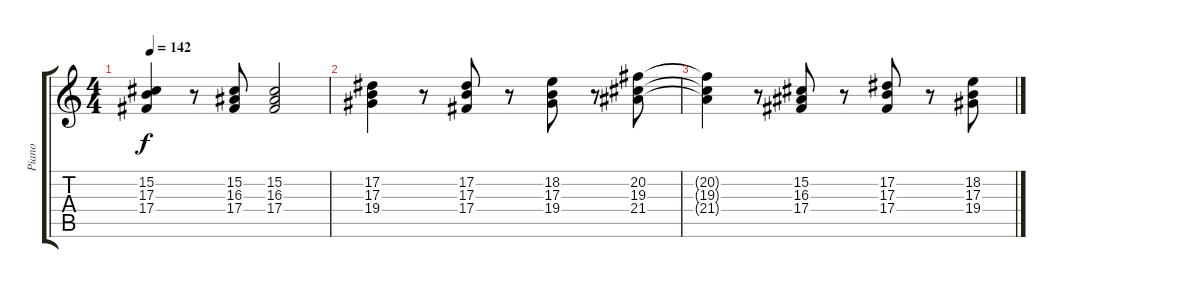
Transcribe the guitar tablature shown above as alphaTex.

\track ("Piano" "Piano") {instrument acousticgrandpiano}
\staff {score tabs}
\tuning (Eb4 Bb3 Gb3 Db3 Ab2 Eb2) {hide}
\ts (4 4)
\tempo 142
\clef g2
\ks c
(15.2{t} 17.3{t} 17.4{t}).4{dy f} r.8 (15.2 16.3 17.4).8 (15.2 16.3 17.4).2 |
(17.2 17.3 19.4).4 r.8 (17.2 17.3 17.4).8 r.8 (18.2 17.3 19.4).8 r.8 (20.2 19.3 21.4).8 |
(20.2{t} 19.3{t} 21.4{t}).4 r.8 (15.2 16.3 17.4).8 r.8 (17.2 17.3 17.4).8 r.8 (18.2 17.3 19.4).8
